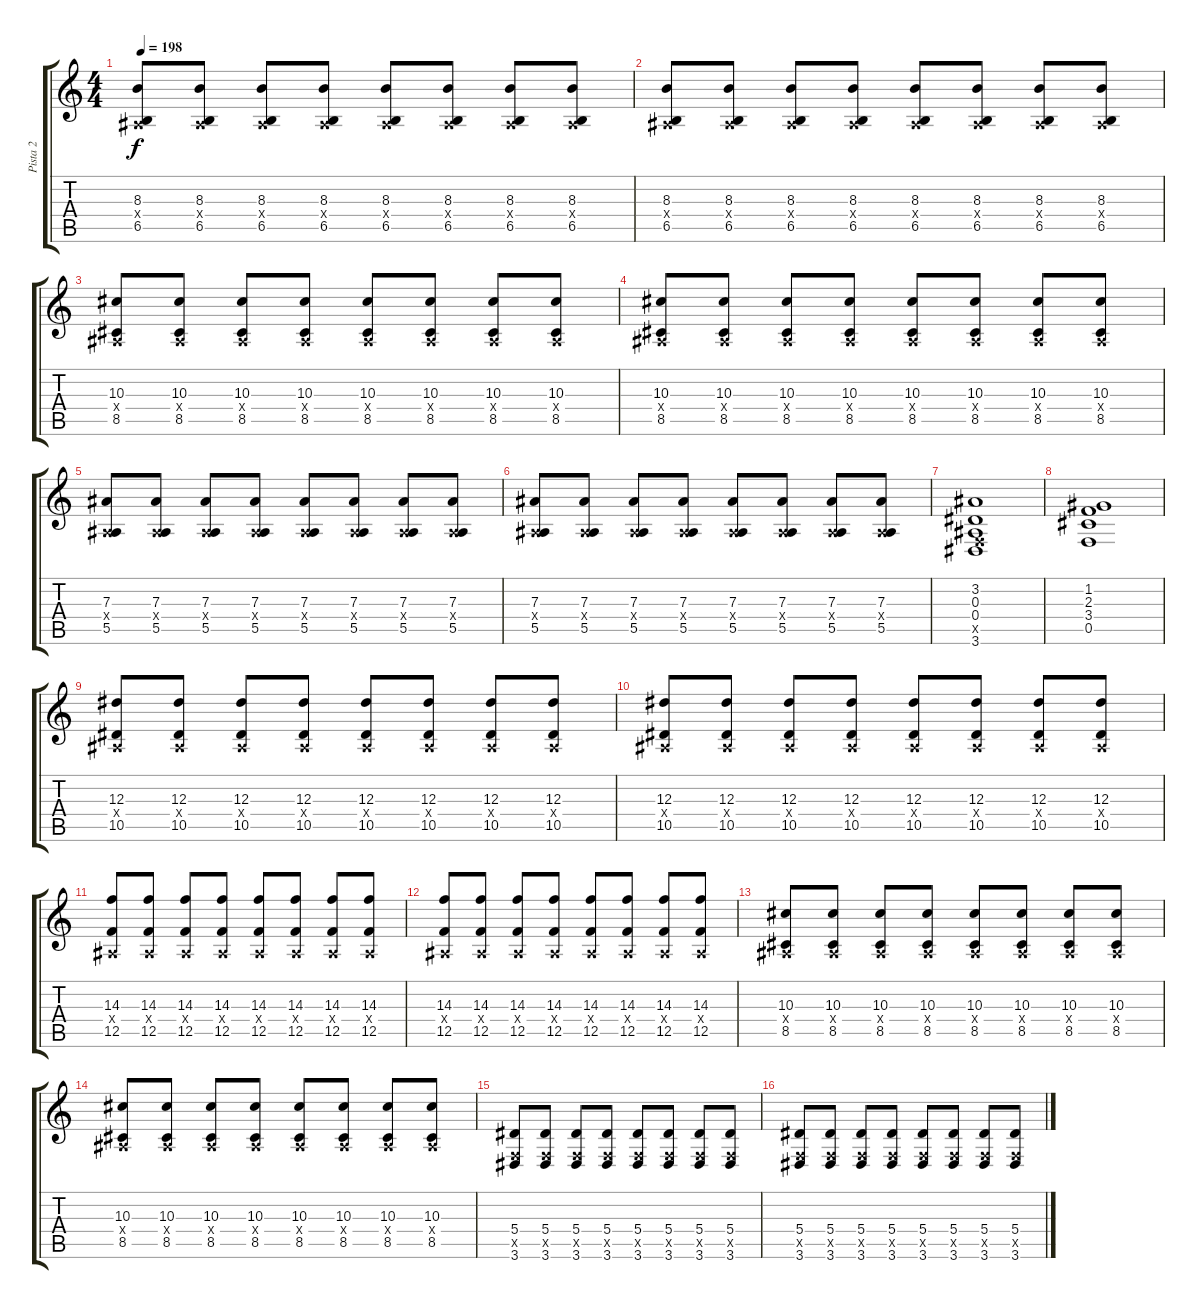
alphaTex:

\track ("Pista 2" "Pista 2") {instrument distortionguitar}
\staff {score tabs}
\tuning (C4 G3 Eb3 Bb2 F2 C2) {hide}
\ts (4 4)
\tempo 198
\clef g2
\ks c
(8.3 0.4{x} 6.5).8{dy f} (8.3 0.4{x} 6.5).8 (8.3 0.4{x} 6.5).8 (8.3 0.4{x} 6.5).8 (8.3 0.4{x} 6.5).8 (8.3 0.4{x} 6.5).8 (8.3 0.4{x} 6.5).8 (8.3 0.4{x} 6.5).8 |
(8.3 0.4{x} 6.5).8 (8.3 0.4{x} 6.5).8 (8.3 0.4{x} 6.5).8 (8.3 0.4{x} 6.5).8 (8.3 0.4{x} 6.5).8 (8.3 0.4{x} 6.5).8 (8.3 0.4{x} 6.5).8 (8.3 0.4{x} 6.5).8 |
(10.3 0.4{x} 8.5).8 (10.3 0.4{x} 8.5).8 (10.3 0.4{x} 8.5).8 (10.3 0.4{x} 8.5).8 (10.3 0.4{x} 8.5).8 (10.3 0.4{x} 8.5).8 (10.3 0.4{x} 8.5).8 (10.3 0.4{x} 8.5).8 |
(10.3 0.4{x} 8.5).8 (10.3 0.4{x} 8.5).8 (10.3 0.4{x} 8.5).8 (10.3 0.4{x} 8.5).8 (10.3 0.4{x} 8.5).8 (10.3 0.4{x} 8.5).8 (10.3 0.4{x} 8.5).8 (10.3 0.4{x} 8.5).8 |
(7.3 0.4{x} 5.5).8 (7.3 0.4{x} 5.5).8 (7.3 0.4{x} 5.5).8 (7.3 0.4{x} 5.5).8 (7.3 0.4{x} 5.5).8 (7.3 0.4{x} 5.5).8 (7.3 0.4{x} 5.5).8 (7.3 0.4{x} 5.5).8 |
(7.3 0.4{x} 5.5).8 (7.3 0.4{x} 5.5).8 (7.3 0.4{x} 5.5).8 (7.3 0.4{x} 5.5).8 (7.3 0.4{x} 5.5).8 (7.3 0.4{x} 5.5).8 (7.3 0.4{x} 5.5).8 (7.3 0.4{x} 5.5).8 |
(3.2 0.3 0.4 0.5{x} 3.6).1 |
(1.2 2.3 3.4 0.5).1 |
(12.3 0.4{x} 10.5).8 (12.3 0.4{x} 10.5).8 (12.3 0.4{x} 10.5).8 (12.3 0.4{x} 10.5).8 (12.3 0.4{x} 10.5).8 (12.3 0.4{x} 10.5).8 (12.3 0.4{x} 10.5).8 (12.3 0.4{x} 10.5).8 |
(12.3 0.4{x} 10.5).8 (12.3 0.4{x} 10.5).8 (12.3 0.4{x} 10.5).8 (12.3 0.4{x} 10.5).8 (12.3 0.4{x} 10.5).8 (12.3 0.4{x} 10.5).8 (12.3 0.4{x} 10.5).8 (12.3 0.4{x} 10.5).8 |
(14.3 0.4{x} 12.5).8 (14.3 0.4{x} 12.5).8 (14.3 0.4{x} 12.5).8 (14.3 0.4{x} 12.5).8 (14.3 0.4{x} 12.5).8 (14.3 0.4{x} 12.5).8 (14.3 0.4{x} 12.5).8 (14.3 0.4{x} 12.5).8 |
(14.3 0.4{x} 12.5).8 (14.3 0.4{x} 12.5).8 (14.3 0.4{x} 12.5).8 (14.3 0.4{x} 12.5).8 (14.3 0.4{x} 12.5).8 (14.3 0.4{x} 12.5).8 (14.3 0.4{x} 12.5).8 (14.3 0.4{x} 12.5).8 |
(10.3 0.4{x} 8.5).8 (10.3 0.4{x} 8.5).8 (10.3 0.4{x} 8.5).8 (10.3 0.4{x} 8.5).8 (10.3 0.4{x} 8.5).8 (10.3 0.4{x} 8.5).8 (10.3 0.4{x} 8.5).8 (10.3 0.4{x} 8.5).8 |
(10.3 0.4{x} 8.5).8 (10.3 0.4{x} 8.5).8 (10.3 0.4{x} 8.5).8 (10.3 0.4{x} 8.5).8 (10.3 0.4{x} 8.5).8 (10.3 0.4{x} 8.5).8 (10.3 0.4{x} 8.5).8 (10.3 0.4{x} 8.5).8 |
(5.4 0.5{x} 3.6).8 (5.4 0.5{x} 3.6).8 (5.4 0.5{x} 3.6).8 (5.4 0.5{x} 3.6).8 (5.4 0.5{x} 3.6).8 (5.4 0.5{x} 3.6).8 (5.4 0.5{x} 3.6).8 (5.4 0.5{x} 3.6).8 |
(5.4 0.5{x} 3.6).8 (5.4 0.5{x} 3.6).8 (5.4 0.5{x} 3.6).8 (5.4 0.5{x} 3.6).8 (5.4 0.5{x} 3.6).8 (5.4 0.5{x} 3.6).8 (5.4 0.5{x} 3.6).8 (5.4 0.5{x} 3.6).8
